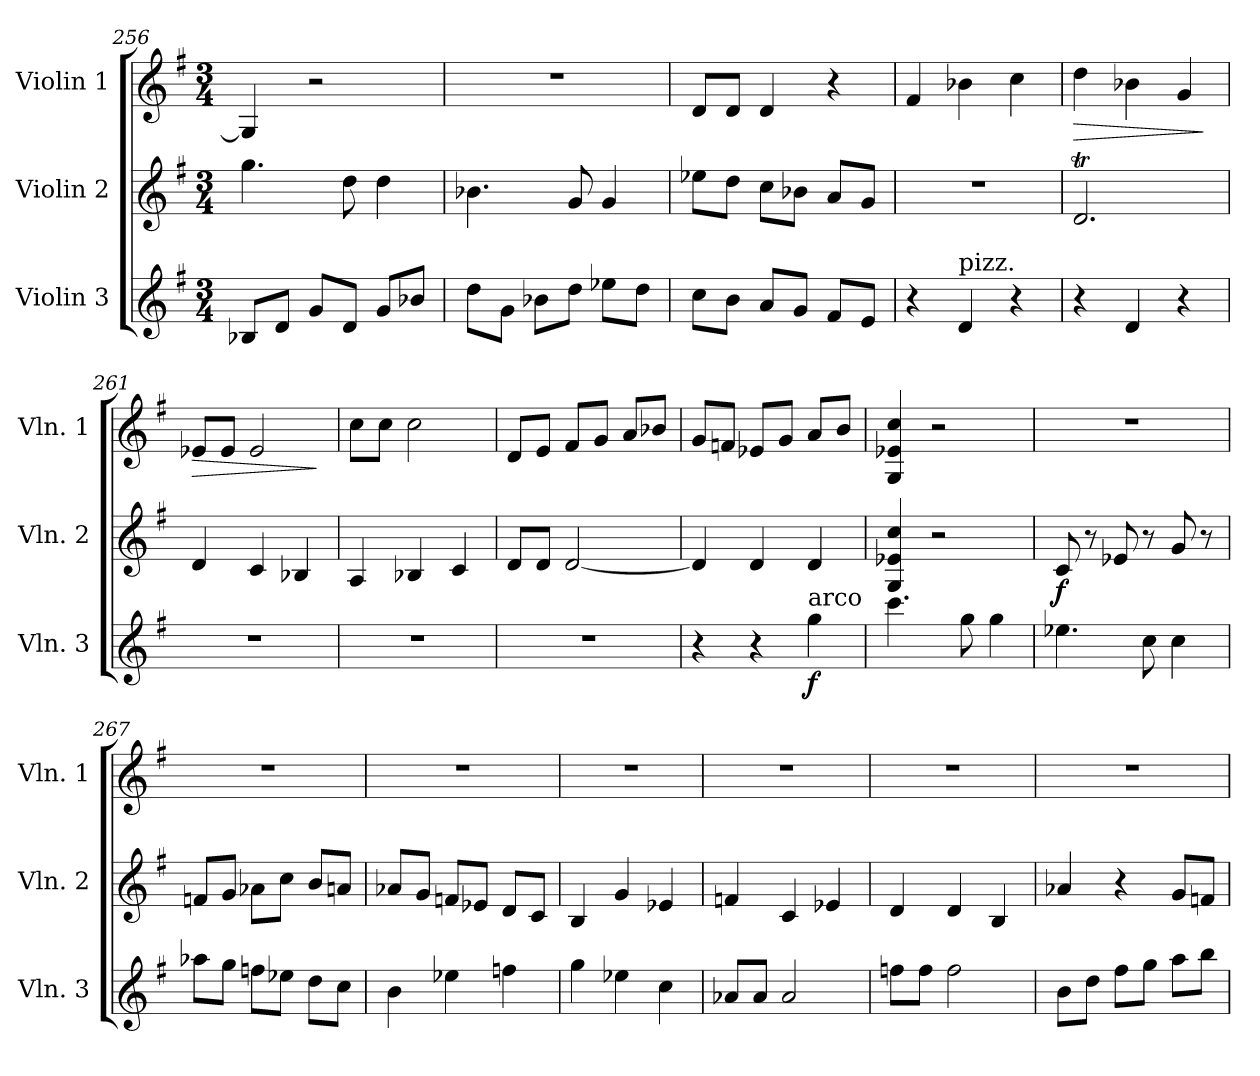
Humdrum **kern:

**kern	**dynam	**kern	**dynam	**kern	**dynam
*part3	*part3	*part2	*part2	*part1	*part1
*staff3	*staff3	*staff2	*staff2	*staff1	*staff1
*I"Violin 3	*	*I"Violin 2	*	*I"Violin 1	*
*I'Vln. 3	*	*I'Vln. 2	*	*I'Vln. 1	*
*clefG2	*	*clefG2	*	*clefG2	*
*k[f#]	*	*k[f#]	*	*k[f#]	*
*M3/4	*	*M3/4	*	*M3/4	*
=256	=256	=256	=256	=256	=256
8B-X/L	.	4.gg\	.	4G/]	.
8d/J	.	.	.	.	.
8g/L	.	.	.	2r	.
8d/J	.	8dd\	.	.	.
8g/L	.	4dd\	.	.	.
8b-X/J	.	.	.	.	.
!!LO:LB:g=z
=257	=257	=257	=257	=257	=257
8dd\L	.	4.b-X\	.	2.r	.
8g\J	.	.	.	.	.
8b-X\L	.	.	.	.	.
8dd\J	.	8g/	.	.	.
8ee-X\L	.	4g/	.	.	.
8dd\J	.	.	.	.	.
=258	=258	=258	=258	=258	=258
8cc\L	.	8ee-X\L	.	8d/L	.
8b\J	.	8dd\J	.	8d/J	.
8a/L	.	8cc\L	.	4d/	.
8g/J	.	8b-X\J	.	.	.
8f#/L	.	8a/L	.	4r	.
8e/J	.	8g/J	.	.	.
=259	=259	=259	=259	=259	=259
4r	.	2.r	.	4f#/	.
!LO:TX:a:t=pizz.	!	!	!	!	!
4d/	.	.	.	4b-X\	.
4r	.	.	.	4cc\	.
=260	=260	=260	=260	=260	=260
!	!	!	!	!	!LO:HP:b
4r	.	2.dT/	.	4dd\	>
4d/	.	.	.	4b-X\	.
4r	.	.	.	4g/	.
.	.	.	.	.	]
=261	=261	=261	=261	=261	=261
!	!	!	!	!	!LO:HP:b
2.r	.	4d/	.	8e-X/L	>
.	.	.	.	8e-/J	.
.	.	4c/	.	2e-/	.
.	.	4B-X/	.	.	.
.	.	.	.	.	]
=262	=262	=262	=262	=262	=262
2.r	.	4A/	.	8cc\L	.
.	.	.	.	8cc\J	.
.	.	4B-X/	.	2cc\	.
.	.	4c/	.	.	.
=263	=263	=263	=263	=263	=263
2.r	.	8d/L	.	8d/L	.
.	.	8d/J	.	8e/J	.
.	.	[2d/	.	8f#/L	.
.	.	.	.	8g/J	.
.	.	.	.	8a/L	.
.	.	.	.	8b-X/J	.
!!LO:PB:g=z
=264	=264	=264	=264	=264	=264
4r	.	4d/]	.	8g/L	.
.	.	.	.	8fn/J	.
4r	.	4d/	.	8e-X/L	.
.	.	.	.	8g/J	.
!LO:TX:a:t=arco	!	!	!	!	!
!	!LO:DY:b	!	!	!	!
4gg\	f	4d/	.	8a/L	.
.	.	.	.	8b/J	.
=265	=265	=265	=265	=265	=265
4.ccc\	.	4G/ 4e-X/ 4cc/	.	4G/ 4e-X/ 4cc/	.
.	.	2r	.	2r	.
8gg\	.	.	.	.	.
4gg\	.	.	.	.	.
=266	=266	=266	=266	=266	=266
!	!	!	!LO:DY:b	!	!
4.ee-X\	.	8c/	f	2.r	.
.	.	8r	.	.	.
.	.	8e-X/	.	.	.
8cc\	.	8r	.	.	.
4cc\	.	8g/	.	.	.
.	.	8r	.	.	.
=267	=267	=267	=267	=267	=267
8aa-X\L	.	8fn/L	.	2.r	.
8gg\J	.	8g/J	.	.	.
8ffn\L	.	8a-X\L	.	.	.
8ee-X\J	.	8cc\J	.	.	.
8dd\L	.	8b/L	.	.	.
8cc\J	.	8an/J	.	.	.
=268	=268	=268	=268	=268	=268
4b\	.	8a-X/L	.	2.r	.
.	.	8g/J	.	.	.
4ee-X\	.	8fn/L	.	.	.
.	.	8e-X/J	.	.	.
4ffn\	.	8d/L	.	.	.
.	.	8c/J	.	.	.
=269	=269	=269	=269	=269	=269
4gg\	.	4B/	.	2.r	.
4ee-X\	.	4g/	.	.	.
4cc\	.	4e-X/	.	.	.
!!LO:LB:g=z
=270	=270	=270	=270	=270	=270
8a-X/L	.	4fn/	.	2.r	.
8a-/J	.	.	.	.	.
2a-/	.	4c/	.	.	.
.	.	4e-X/	.	.	.
=271	=271	=271	=271	=271	=271
8ffn\L	.	4d/	.	2.r	.
8ff\J	.	.	.	.	.
2ff\	.	4d/	.	.	.
.	.	4B/	.	.	.
=272	=272	=272	=272	=272	=272
8b\L	.	4a-X/	.	2.r	.
8dd\J	.	.	.	.	.
8ff#\L	.	4r	.	.	.
8gg\J	.	.	.	.	.
8aa\L	.	8g/L	.	.	.
8bb\J	.	8fn/J	.	.	.
=	=	=	=	=	=
*-	*-	*-	*-	*-	*-
